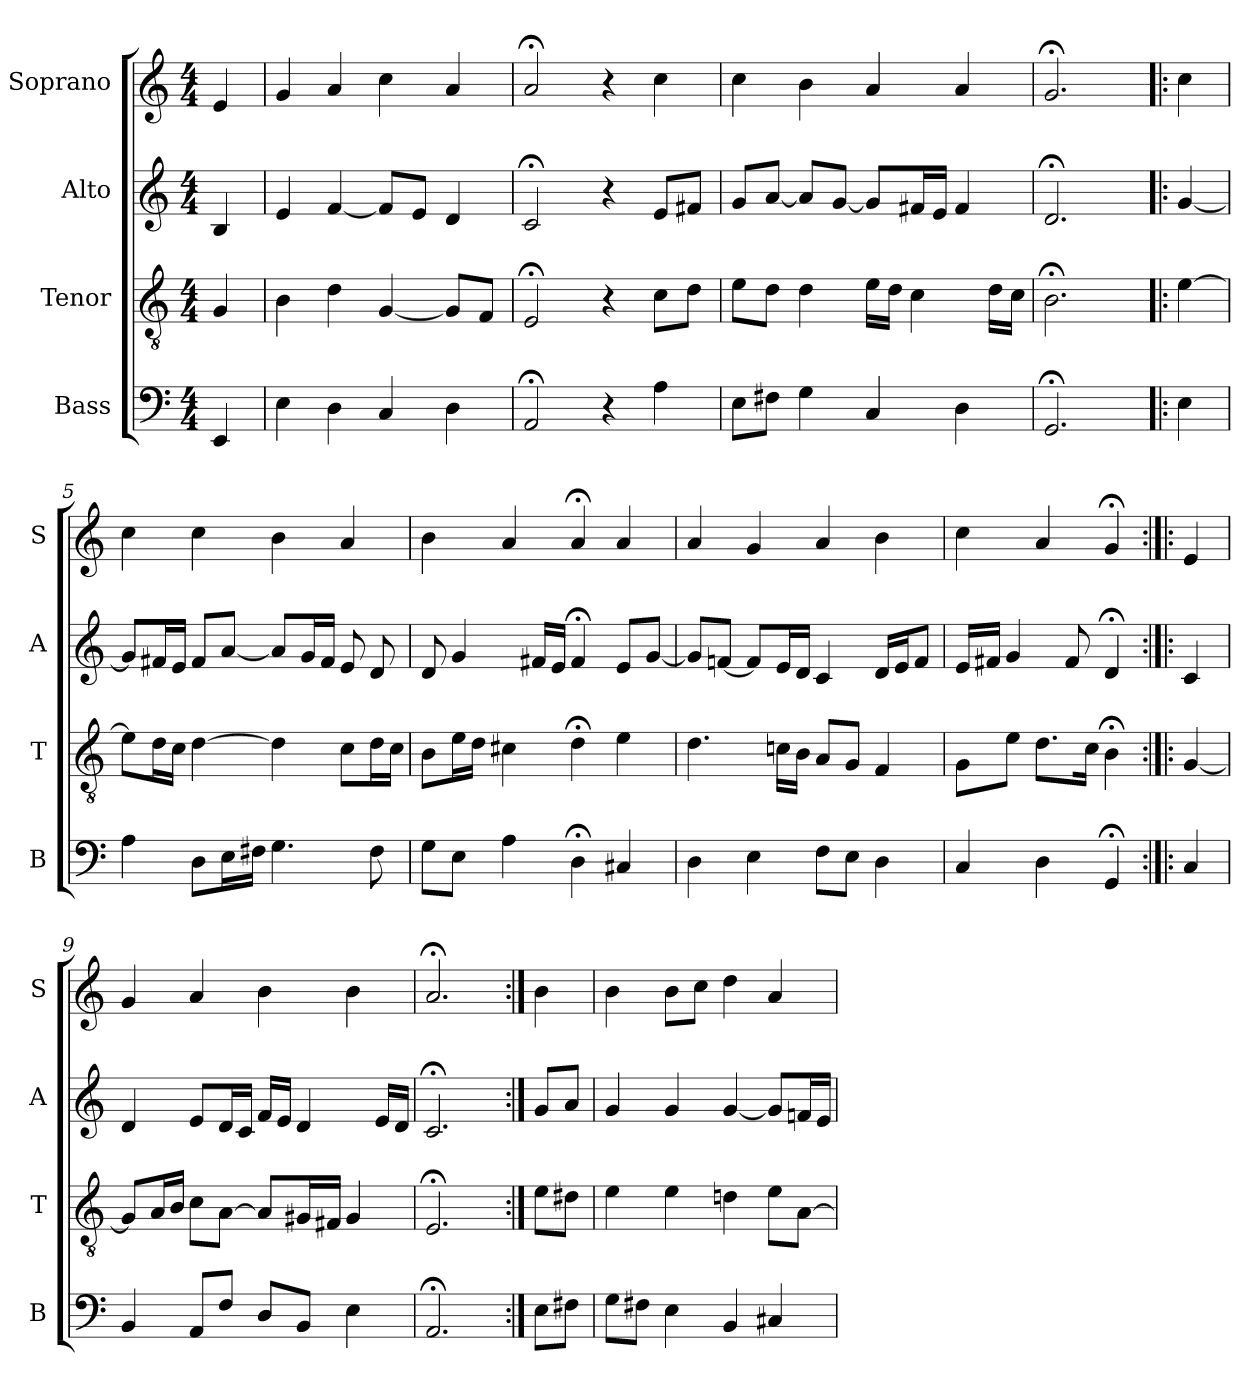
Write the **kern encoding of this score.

**kern	**kern	**kern	**kern
*part4	*part3	*part2	*part1
*staff4	*staff3	*staff2	*staff1
*I"Bass	*I"Tenor	*I"Alto	*I"Soprano
*I'B	*I'T	*I'A	*I'S
*clefF4	*clefGv2	*clefG2	*clefG2
*k[]	*k[]	*k[]	*k[]
*C:	*C:	*C:	*C:
*M4/4	*M4/4	*M4/4	*M4/4
*MM100	*MM100	*MM100	*MM100
=	=	=	=
4EE	4G	4B	4e
=1	=1	=1	=1
4E	4B	4e	4g
4D	4d	[4f	4a
4C	[4G	8fL]	4cc
.	.	8eJ	.
4D	8GL]	4d	4a
.	8FJ	.	.
=2	=2	=2	=2
2AA;<	2E;<	2c;<	2a;<
4r	4r	4r	4r
4A	8cL	8eL	4cc
.	8dJ	8f#XJ	.
=3	=3	=3	=3
8EL	8eL	8gL	4cc
8F#XJ	8dJ	[8aJ	.
4G	4d	8aL]	4b
.	.	[8gJ	.
4C	16eLL	8gL]	4a
.	16dJJ	.	.
.	4c	16f#XL	.
.	.	16eJJ	.
4D	.	4f#	4a
.	16dLL	.	.
.	16cJJ	.	.
=4	=4	=4	=4
2.GG;<	2.B;<	2.d;<	2.g;<
=!|:	=!|:	=!|:	=!|:
4E	[4e	[4g	4cc
=5	=5	=5	=5
4A	8eL]	8gL]	4cc
.	16dL	16f#XL	.
.	16cJJ	16eJJ	.
8DL	[4d	8f#L	4cc
16EL	.	[8aJ	.
16F#XJJ	.	.	.
4.G	4d]	8aL]	4b
.	.	16gL	.
.	.	16f#JJ	.
.	8cL	8e	4a
8F#	16dL	8d	.
.	16cJJ	.	.
=6	=6	=6	=6
8GL	8BL	8d	4b
8EJ	16eL	4g	.
.	16dJJ	.	.
4A	4c#X	.	4a
.	.	16f#XLL	.
.	.	16eJJ	.
4D;<	4d;<	4f#;<	4a;<
4C#X	4e	8eL	4a
.	.	[8gJ	.
=7	=7	=7	=7
4D	4.d	8gL]	4a
.	.	[8fnJ	.
4E	.	8fL]	4g
.	16cnLL	16eL	.
.	16BJJ	16dJJ	.
8FL	8AL	4c	4a
8EJ	8GJ	.	.
4D	4F	16dLL	4b
.	.	16eJ	.
.	.	8fJ	.
=8	=8	=8	=8
4C	8GL	16eLL	4cc
.	.	16f#XJJ	.
.	8eJ	4g	.
4D	8.dL	.	4a
.	.	8f#	.
.	16cJk	.	.
4GG;<	4B;<	4d;<	4g;<
=:|!|:	=:|!|:	=:|!|:	=:|!|:
4C	[4G	4c	4e
=9	=9	=9	=9
4BB	8GL]	4d	4g
.	16AL	.	.
.	16BJJ	.	.
8AAL	8cL	8eL	4a
8FJ	[8AJ	16dL	.
.	.	16cJJ	.
8DL	8AL]	16fLL	4b
.	.	16eJJ	.
8BBJ	16G#XL	4d	.
.	16F#XJJ	.	.
4E	4G#	.	4b
.	.	16eLL	.
.	.	16dJJ	.
=10	=10	=10	=10
2.AA;<	2.E;<	2.c;<	2.a;<
=:|!	=:|!	=:|!	=:|!
8EL	8eL	8gL	4b
8F#XJ	8d#XJ	8aJ	.
=11	=11	=11	=11
8GL	4e	4g	4b
8F#XJ	.	.	.
4E	4e	4g	8bL
.	.	.	8ccJ
4BB	4dn	[4g	4dd
4C#X	8eL	8gL]	4a
.	[8AJ	16fnL	.
.	.	16eJJ	.
=	=	=	=
*-	*-	*-	*-
